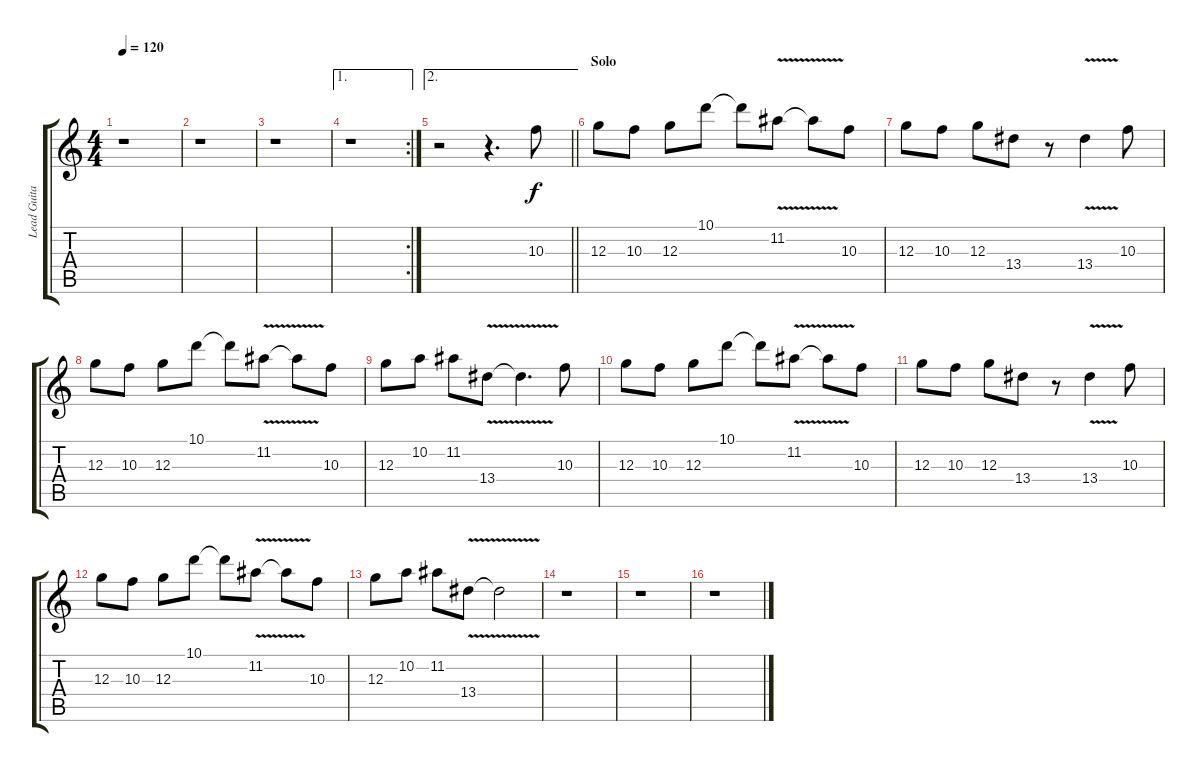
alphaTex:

\track ("Lead Guitar 2" "Lead Guita") {instrument distortionguitar}
\staff {score tabs}
\tuning (E4 B3 G3 D3 A2 E2) {hide}
\ts (4 4)
\tempo 120
\clef g2
\ks c
r.1{dy f} |
r.1 |
r.1 |
\ae 1
\rc 2
r.1 |
\ae 2
\barLineRight lightlight
r.2 r.4{d} 10.3.8 |
\section ("" "Solo")
12.3.8 10.3.8 12.3.8 10.1.8 10.1{t}.8 11.2{v}.8 11.2{t}.8 10.3.8 |
12.3.8 10.3.8 12.3.8 13.4.8 r.8 13.4{v}.4 10.3.8 |
12.3.8 10.3.8 12.3.8 10.1.8 10.1{t}.8 11.2{v}.8 11.2{t}.8 10.3.8 |
12.3.8 10.2.8 11.2.8 13.4{v}.8 13.4{t}.4{d} 10.3.8 |
12.3.8 10.3.8 12.3.8 10.1.8 10.1{t}.8 11.2{v}.8 11.2{t}.8 10.3.8 |
12.3.8 10.3.8 12.3.8 13.4.8 r.8 13.4{v}.4 10.3.8 |
12.3.8 10.3.8 12.3.8 10.1.8 10.1{t}.8 11.2{v}.8 11.2{t}.8 10.3.8 |
12.3.8 10.2.8 11.2.8 13.4{v}.8 13.4{t}.2 |
r.1 |
r.1 |
r.1
